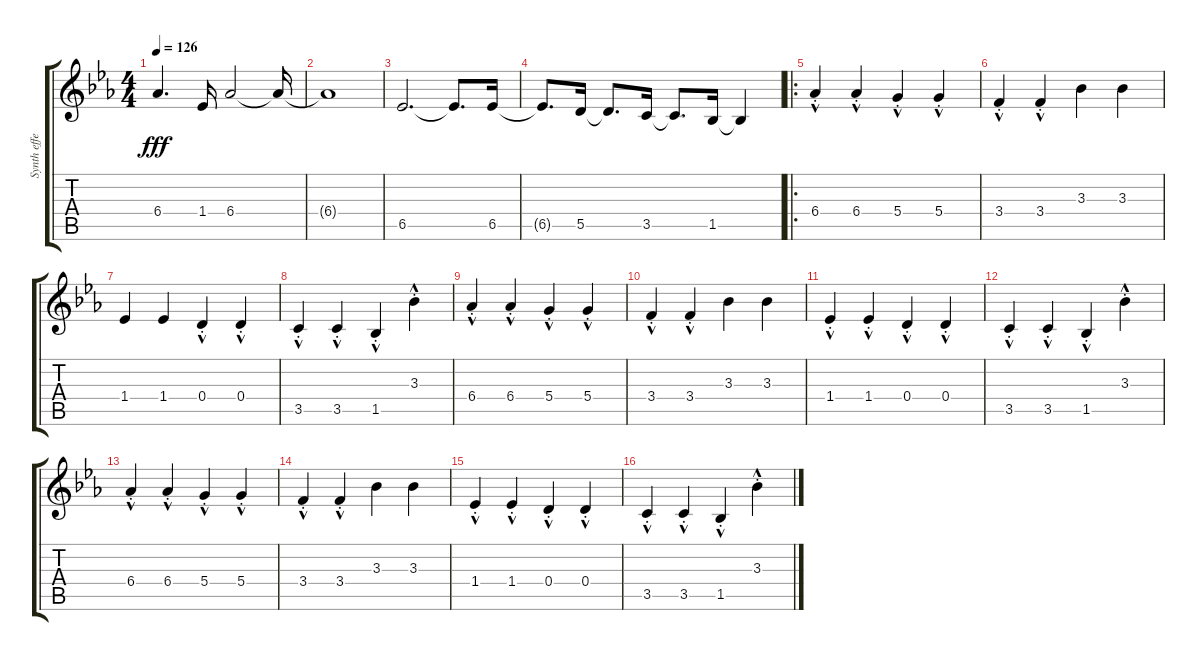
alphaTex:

\track ("Synth effect" "Synth effe") {instrument fretlessbass}
\staff {score tabs}
\tuning (E4 B3 G3 D3 A2 E2) {hide}
\ts (4 4)
\tempo 126
\clef g2
\ks eb
6.4.4{d dy fff} 1.4.16 6.4.2 6.4{t}.16 |
6.4{t}.1 |
6.5.2{d} 6.5{t}.8{d} 6.5.16 |
6.5{t}.8{d} 5.5.16 5.5{t}.8{d} 3.5.16 3.5{t}.8{d} 1.5.16 1.5{t}.4 |
\ro
6.4{hac st}.4 6.4{hac st}.4 5.4{hac st}.4 5.4{hac st}.4 |
3.4{hac st}.4 3.4{hac st}.4 3.3.4 3.3.4 |
1.4.4 1.4.4 0.4{hac st}.4 0.4{hac st}.4 |
3.5{hac st}.4 3.5{hac st}.4 1.5{hac st}.4 3.3{hac st}.4 |
6.4{hac st}.4 6.4{hac st}.4 5.4{hac st}.4 5.4{hac st}.4 |
3.4{hac st}.4 3.4{hac st}.4 3.3.4 3.3.4 |
1.4{hac st}.4 1.4{hac st}.4 0.4{hac st}.4 0.4{hac st}.4 |
3.5{hac st}.4 3.5{hac st}.4 1.5{hac st}.4 3.3{hac st}.4 |
6.4{hac st}.4 6.4{hac st}.4 5.4{hac st}.4 5.4{hac st}.4 |
3.4{hac st}.4 3.4{hac st}.4 3.3.4 3.3.4 |
1.4{hac st}.4 1.4{hac st}.4 0.4{hac st}.4 0.4{hac st}.4 |
3.5{hac st}.4 3.5{hac st}.4 1.5{hac st}.4 3.3{hac st}.4
